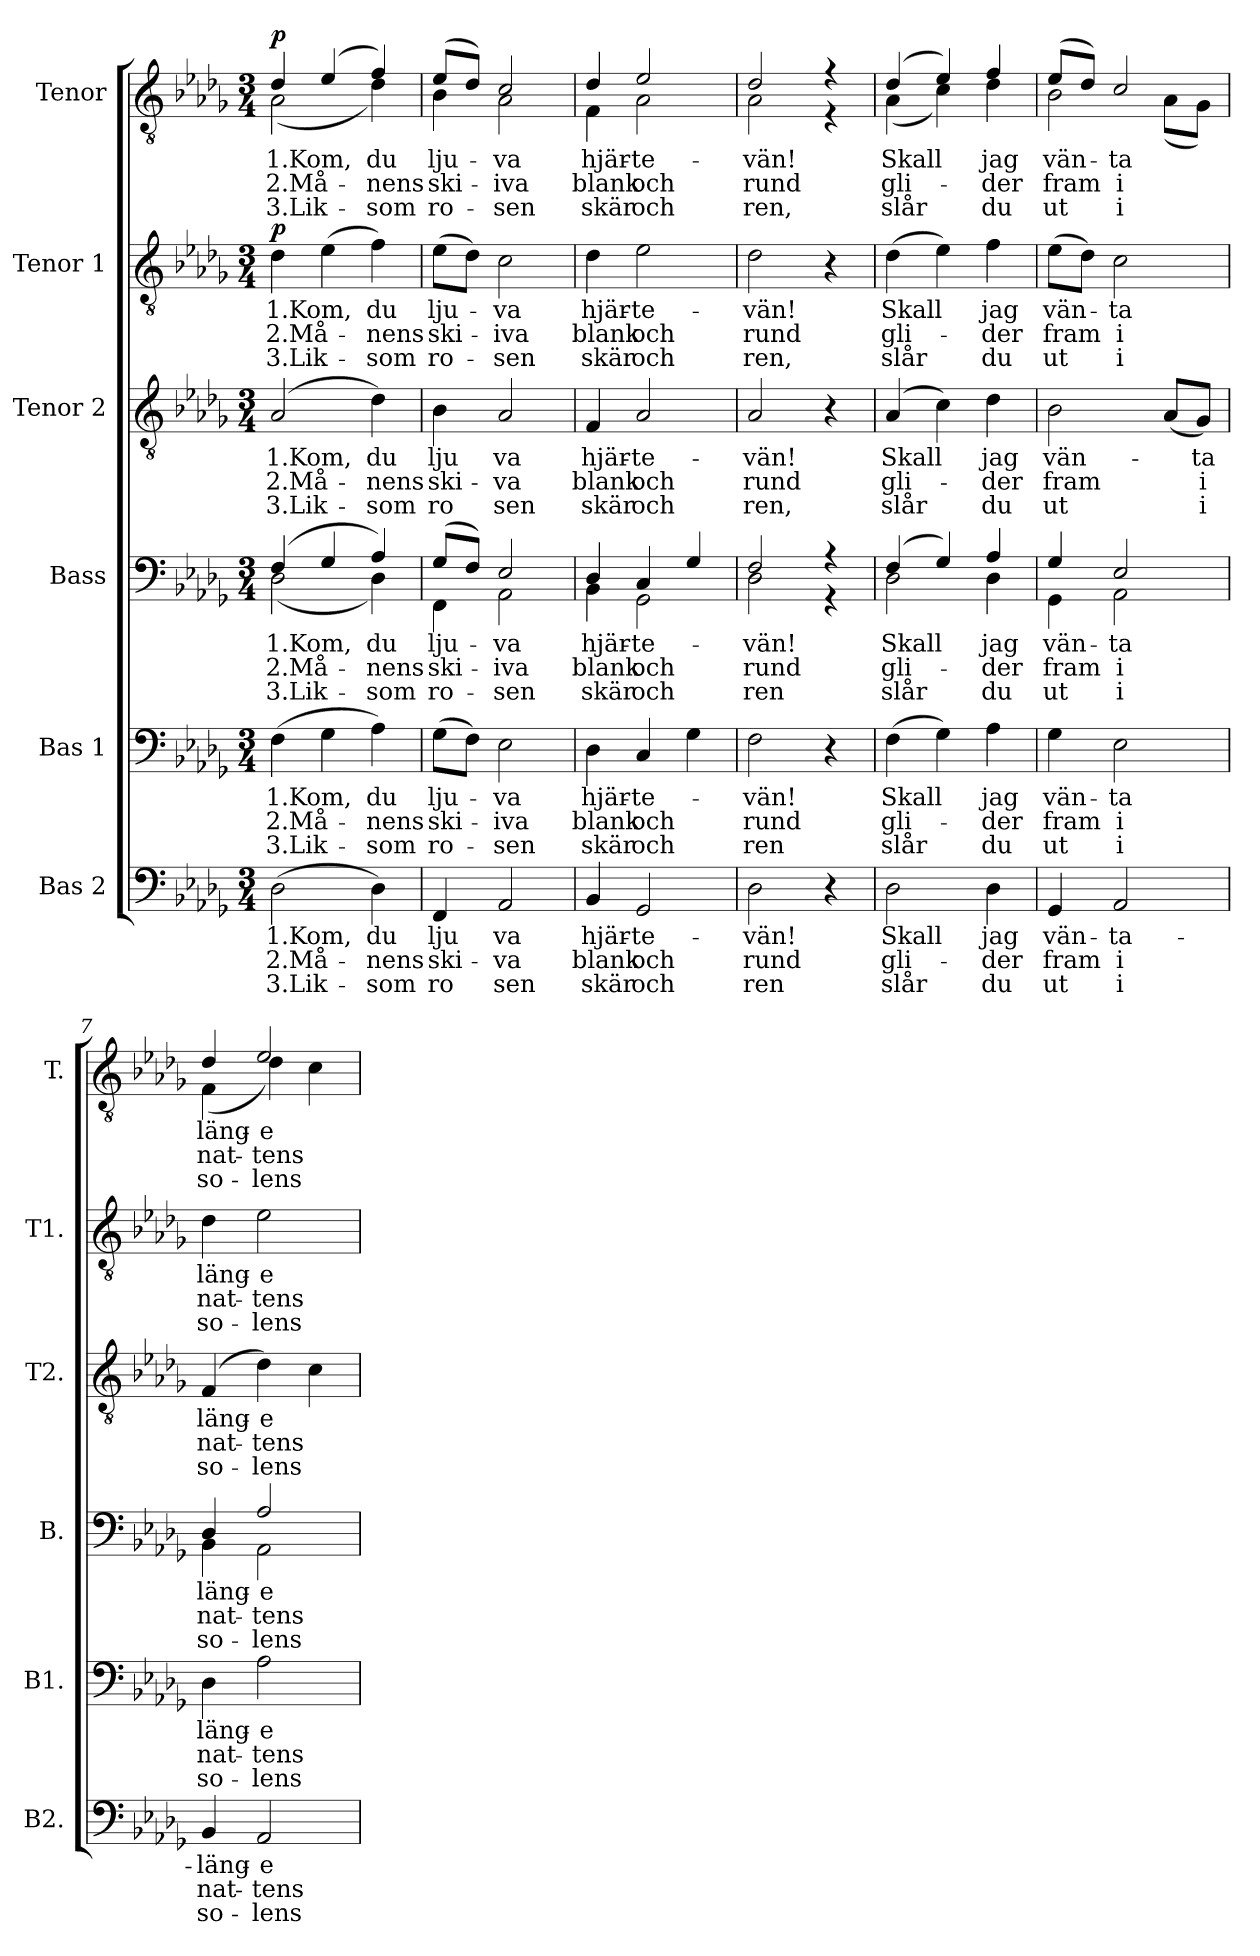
**kern	**text	**text	**text	**kern	**text	**text	**text	**kern	**text	**text	**text	**kern	**text	**text	**text	**kern	**text	**text	**text	**dynam	**kern	**text	**text	**text	**dynam
*part6	*part6	*part6	*part6	*part5	*part5	*part5	*part5	*part4	*part4	*part4	*part4	*part3	*part3	*part3	*part3	*part2	*part2	*part2	*part2	*part2	*part1	*part1	*part1	*part1	*part1
*staff6	*staff6	*staff6	*staff6	*staff5	*staff5	*staff5	*staff5	*staff4	*staff4	*staff4	*staff4	*staff3	*staff3	*staff3	*staff3	*staff2	*staff2	*staff2	*staff2	*staff2	*staff1	*staff1	*staff1	*staff1	*staff1
*I"Bas 2	*	*	*	*I"Bas 1	*	*	*	*I"Bass	*	*	*	*I"Tenor 2	*	*	*	*I"Tenor 1	*	*	*	*	*I"Tenor	*	*	*	*
*I'B2.	*	*	*	*I'B1.	*	*	*	*I'B.	*	*	*	*I'T2.	*	*	*	*I'T1.	*	*	*	*	*I'T.	*	*	*	*
*stria5	*	*	*	*stria5	*	*	*	*	*	*	*	*stria5	*	*	*	*stria5	*	*	*	*	*	*	*	*	*
*clefF4	*	*	*	*clefF4	*	*	*	*clefF4	*	*	*	*clefGv2	*	*	*	*clefGv2	*	*	*	*	*clefGv2	*	*	*	*
*k[b-e-a-d-g-]	*	*	*	*k[b-e-a-d-g-]	*	*	*	*k[b-e-a-d-g-]	*	*	*	*k[b-e-a-d-g-]	*	*	*	*k[b-e-a-d-g-]	*	*	*	*	*k[b-e-a-d-g-]	*	*	*	*
*M3/4	*	*	*	*M3/4	*	*	*	*M3/4	*	*	*	*M3/4	*	*	*	*M3/4	*	*	*	*	*M3/4	*	*	*	*
*MM120	*	*	*	*MM120	*	*	*	*MM120	*	*	*	*MM120	*	*	*	*MM120	*	*	*	*	*MM120	*	*	*	*
=1	=1	=1	=1	=1	=1	=1	=1	=1	=1	=1	=1	=1	=1	=1	=1	=1	=1	=1	=1	=1	=1	=1	=1	=1	=1
!	!LO:LY:b	!LO:LY:b	!LO:LY:b	!	!LO:LY:b	!LO:LY:b	!LO:LY:b	!	!LO:LY:b	!LO:LY:b	!LO:LY:b	!	!LO:LY:b	!LO:LY:b	!LO:LY:b	!	!LO:LY:b	!LO:LY:b	!LO:LY:b	!LO:DY:a	!	!LO:LY:b	!LO:LY:b	!LO:LY:b	!LO:DY:a
*	*	*	*	*	*	*	*	*^	*	*	*	*	*	*	*	*	*	*	*	*	*^	*	*	*	*
(2D-\	1.Kom,	2.Må-	3.Lik-	(4F\	1.Kom,	2.Må-	3.Lik-	(4F/	(2D-\	1.Kom,	2.Må-	3.Lik-	(2A-/	1.Kom,	2.Må-	3.Lik-	4d-\	1.Kom,	2.Må-	3.Lik-	p	4d-/	(2A-\	1.Kom,	2.Må-	3.Lik-	p
.	.	.	.	4G-\	.	.	.	4G-/	.	.	.	.	.	.	.	.	(4e-\	.	.	.	.	(4e-/	.	.	.	.	.
!	!LO:LY:b	!LO:LY:b	!LO:LY:b	!	!LO:LY:b	!LO:LY:b	!LO:LY:b	!	!	!LO:LY:b	!LO:LY:b	!LO:LY:b	!	!LO:LY:b	!LO:LY:b	!LO:LY:b	!	!LO:LY:b	!LO:LY:b	!LO:LY:b	!	!	!	!LO:LY:b	!LO:LY:b	!LO:LY:b	!
4D-\)	du	nens	som	4A-\)	du	-nens	-som	4A-/)	4D-\)	du	-nens	-som	4d-\)	du	nens	som	4f\)	-du	-nens	-som	.	4f/)	4d-\)	du	-nens	-som	.
=2	=2	=2	=2	=2	=2	=2	=2	=2	=2	=2	=2	=2	=2	=2	=2	=2	=2	=2	=2	=2	=2	=2	=2	=2	=2	=2	=2
!	!LO:LY:b	!LO:LY:b	!LO:LY:b	!	!LO:LY:b	!LO:LY:b	!LO:LY:b	!	!	!LO:LY:b	!LO:LY:b	!LO:LY:b	!	!LO:LY:b	!LO:LY:b	!LO:LY:b	!	!LO:LY:b	!LO:LY:b	!LO:LY:b	!	!	!	!LO:LY:b	!LO:LY:b	!LO:LY:b	!
4FF/	lju	ski-	ro	(8G-\L	lju-	ski-	ro-	(8G-/L	4FF\	lju-	ski-	ro-	4B-\	lju	ski-	ro	(8e-\L	lju-	ski-	ro-	.	(8e-/L	4B-\	lju-	ski-	ro-	.
.	.	.	.	8F\J)	.	.	.	8F/J)	.	.	.	.	.	.	.	.	8d-\J)	.	.	.	.	8d-/J)	.	.	.	.	.
!	!LO:LY:b	!LO:LY:b	!LO:LY:b	!	!LO:LY:b	!LO:LY:b	!LO:LY:b	!	!	!LO:LY:b	!LO:LY:b	!LO:LY:b	!	!LO:LY:b	!LO:LY:b	!LO:LY:b	!	!LO:LY:b	!LO:LY:b	!LO:LY:b	!	!	!	!LO:LY:b	!LO:LY:b	!LO:LY:b	!
2AA-/	va	va	sen	2E-\	-va	-iva	-sen	2E-/	2AA-\	-va	-iva	-sen	2A-/	va	va	sen	2c\	-va	-iva	-sen	.	2c/	2A-\	-va	-iva	-sen	.
=3	=3	=3	=3	=3	=3	=3	=3	=3	=3	=3	=3	=3	=3	=3	=3	=3	=3	=3	=3	=3	=3	=3	=3	=3	=3	=3	=3
!	!LO:LY:b	!LO:LY:b	!LO:LY:b	!	!LO:LY:b	!LO:LY:b	!LO:LY:b	!	!	!LO:LY:b	!LO:LY:b	!LO:LY:b	!	!LO:LY:b	!LO:LY:b	!LO:LY:b	!	!LO:LY:b	!LO:LY:b	!LO:LY:b	!	!	!	!LO:LY:b	!LO:LY:b	!LO:LY:b	!
4BB-/	hjär-	blank	skär	4D-\	hjär-	blank	skär	4D-/	4BB-\	hjär-	blank	skär	4F/	hjär-	blank	skär	4d-\	hjär-	blank	skär	.	4d-/	4F\	hjär-	blank	skär	.
!	!LO:LY:b	!LO:LY:b	!LO:LY:b	!	!LO:LY:b	!LO:LY:b	!LO:LY:b	!	!	!LO:LY:b	!LO:LY:b	!LO:LY:b	!	!LO:LY:b	!LO:LY:b	!LO:LY:b	!	!LO:LY:b	!LO:LY:b	!LO:LY:b	!	!	!	!LO:LY:b	!LO:LY:b	!LO:LY:b	!
2GG-/	-te-	och	och	4C/	-te-	och	och	4C/	2GG-\	-te-	och	och	2A-/	-te-	och	och	2e-\	-te-	och	och	.	2e-/	2A-\	-te-	och	och	.
.	.	.	.	4G-\	.	.	.	4G-/	.	.	.	.	.	.	.	.	.	.	.	.	.	.	.	.	.	.	.
=4	=4	=4	=4	=4	=4	=4	=4	=4	=4	=4	=4	=4	=4	=4	=4	=4	=4	=4	=4	=4	=4	=4	=4	=4	=4	=4	=4
!	!LO:LY:b	!LO:LY:b	!LO:LY:b	!	!LO:LY:b	!LO:LY:b	!LO:LY:b	!	!	!LO:LY:b	!LO:LY:b	!LO:LY:b	!	!LO:LY:b	!LO:LY:b	!LO:LY:b	!	!LO:LY:b	!LO:LY:b	!LO:LY:b	!	!	!	!LO:LY:b	!LO:LY:b	!LO:LY:b	!
2D-\	-vän!	rund	ren	2F\	-vän!	rund	ren	2F/	2D-\	-vän!	rund	ren	2A-/	-vän!	rund	ren,	2d-\	-vän!	rund	ren,	.	2d-/	2A-\	-vän!	rund	ren,	.
4r	.	.	.	4r	.	.	.	4r	4r	.	.	.	4r	.	.	.	4r	.	.	.	.	4r	4r	.	.	.	.
=5	=5	=5	=5	=5	=5	=5	=5	=5	=5	=5	=5	=5	=5	=5	=5	=5	=5	=5	=5	=5	=5	=5	=5	=5	=5	=5	=5
!	!LO:LY:b	!LO:LY:b	!LO:LY:b	!	!LO:LY:b	!LO:LY:b	!LO:LY:b	!	!	!LO:LY:b	!LO:LY:b	!LO:LY:b	!	!LO:LY:b	!LO:LY:b	!LO:LY:b	!	!LO:LY:b	!LO:LY:b	!LO:LY:b	!	!	!	!LO:LY:b	!LO:LY:b	!LO:LY:b	!
2D-\	Skall	gli-	slår	(4F\	Skall	gli-	slår	(4F/	2D-\	Skall	gli-	slår	(4A-/	Skall	gli-	slår	(4d-\	Skall	gli-	slår	.	(4d-/	(4A-\	Skall	gli-	slår	.
.	.	.	.	4G-\)	.	.	.	4G-/)	.	.	.	.	4c\)	.	.	.	4e-\)	.	.	.	.	4e-/)	4c\)	.	.	.	.
!	!LO:LY:b	!LO:LY:b	!LO:LY:b	!	!LO:LY:b	!LO:LY:b	!LO:LY:b	!	!	!LO:LY:b	!LO:LY:b	!LO:LY:b	!	!LO:LY:b	!LO:LY:b	!LO:LY:b	!	!LO:LY:b	!LO:LY:b	!LO:LY:b	!	!	!	!LO:LY:b	!LO:LY:b	!LO:LY:b	!
4D-\	jag	-der	du	4A-\	jag	-der	du	4A-/	4D-\	jag	-der	du	4d-\	jag	-der	du	4f\	jag	-der	du	.	4f/	4d-\	jag	-der	du	.
=6	=6	=6	=6	=6	=6	=6	=6	=6	=6	=6	=6	=6	=6	=6	=6	=6	=6	=6	=6	=6	=6	=6	=6	=6	=6	=6	=6
!	!LO:LY:b	!LO:LY:b	!LO:LY:b	!	!LO:LY:b	!LO:LY:b	!LO:LY:b	!	!	!LO:LY:b	!LO:LY:b	!LO:LY:b	!	!LO:LY:b	!LO:LY:b	!LO:LY:b	!	!LO:LY:b	!LO:LY:b	!LO:LY:b	!	!	!	!LO:LY:b	!LO:LY:b	!LO:LY:b	!
4GG-/	vän-	-fram	ut	4G-\	vän-	fram	ut	4G-/	4GG-\	vän-	fram	ut	2B-\	vän-	fram	ut	(8e-\L	vän-	fram	ut	.	(8e-/L	2B-\	vän-	fram	ut	.
.	.	.	.	.	.	.	.	.	.	.	.	.	.	.	.	.	8d-\J)	.	.	.	.	8d-/J)	.	.	.	.	.
!	!LO:LY:b	!LO:LY:b	!LO:LY:b	!	!LO:LY:b	!LO:LY:b	!LO:LY:b	!	!	!LO:LY:b	!LO:LY:b	!LO:LY:b	!	!	!	!	!	!LO:LY:b	!LO:LY:b	!LO:LY:b	!	!	!	!LO:LY:b	!LO:LY:b	!LO:LY:b	!
2AA-/	-ta-	i	i	2E-\	-ta	i	i	2E-/	2AA-\	-ta	i	i	.	.	.	.	2c\	-ta	i	i	.	2c/	.	-ta	i	i	.
.	.	.	.	.	.	.	.	.	.	.	.	.	(8A-/L	.	.	.	.	.	.	.	.	.	(8A-\L	.	.	.	.
!	!	!	!	!	!	!	!	!	!	!	!	!	!	!LO:LY:b	!LO:LY:b	!LO:LY:b	!	!	!	!	!	!	!	!	!	!	!
.	.	.	.	.	.	.	.	.	.	.	.	.	8G-/J)	-ta	i	i	.	.	.	.	.	.	8G-\J)	.	.	.	.
=7	=7	=7	=7	=7	=7	=7	=7	=7	=7	=7	=7	=7	=7	=7	=7	=7	=7	=7	=7	=7	=7	=7	=7	=7	=7	=7	=7
!	!LO:LY:b	!LO:LY:b	!LO:LY:b	!	!LO:LY:b	!LO:LY:b	!LO:LY:b	!	!	!LO:LY:b	!LO:LY:b	!LO:LY:b	!	!	!	!	!	!	!	!	!	!	!	!	!	!	!
!	!	!	!	!	!	!	!	!	!	!LO:LY:b	!LO:LY:b	!LO:LY:b	!	!LO:LY:b	!LO:LY:b	!LO:LY:b	!	!LO:LY:b	!LO:LY:b	!LO:LY:b	!	!	!	!LO:LY:b	!LO:LY:b	!LO:LY:b	!
4BB-/	-läng-	nat-	so-	4D-\	läng-	nat-	so-	4D-/	4BB-\	-läng-	nat-	so-	(4F/	läng-	nat-	so-	4d-\	läng-	nat-	so-	.	4d-/	(4F\	läng-	nat-	so-	.
!	!LO:LY:b	!LO:LY:b	!LO:LY:b	!	!LO:LY:b	!LO:LY:b	!LO:LY:b	!	!	!LO:LY:b	!LO:LY:b	!LO:LY:b	!	!	!	!	!	!	!	!	!	!	!	!	!	!	!
!	!	!	!	!	!	!	!	!	!	!LO:LY:b	!LO:LY:b	!LO:LY:b	!	!LO:LY:b	!LO:LY:b	!LO:LY:b	!	!LO:LY:b	!LO:LY:b	!LO:LY:b	!	!	!	!LO:LY:b	!LO:LY:b	!LO:LY:b	!
2AA-/	-e	-tens	-lens	2A-\	-e	-tens	-lens	2A-/	2AA-\	-e	-tens	-lens	4d-\)	-e	-tens	-lens	2e-\	-e	-tens	-lens	.	2e-/	4d-\)	-e	-tens	-lens	.
.	.	.	.	.	.	.	.	.	.	.	.	.	4c\	.	.	.	.	.	.	.	.	.	4c\	.	.	.	.
*	*	*	*	*	*	*	*	*v	*v	*	*	*	*	*	*	*	*	*	*	*	*	*v	*v	*	*	*	*
=	=	=	=	=	=	=	=	=	=	=	=	=	=	=	=	=	=	=	=	=	=	=	=	=	=
*-	*-	*-	*-	*-	*-	*-	*-	*-	*-	*-	*-	*-	*-	*-	*-	*-	*-	*-	*-	*-	*-	*-	*-	*-	*-
